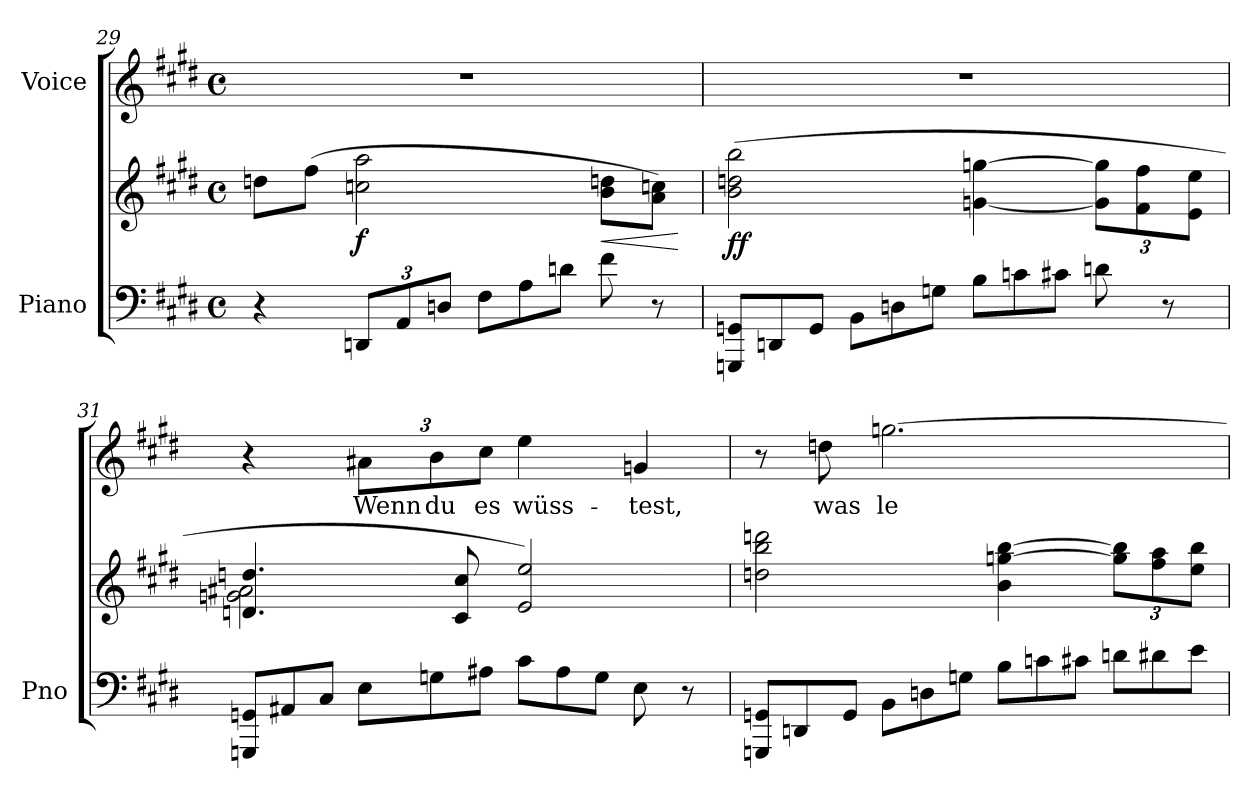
**kern	**kern	**dynam	**kern	**text
*part2	*part2	*part2	*part1	*part1
*staff3	*staff2	*staff2/3	*staff1	*staff1
*I"Piano	*	*	*I"Voice	*
*I'Pno	*	*	*	*
*clefF4	*clefG2	*	*clefG2	*
*k[f#c#g#d#]	*k[f#c#g#d#]	*	*k[f#c#g#d#]	*
*M4/4	*M4/4	*	*M4/4	*
*met(c)	*met(c)	*	*met(c)	*
=29	=29	=29	=29	=29
4r	8ddn\L	.	1r	.
.	(8ff#\J	.	.	.
*Xbrackettup	*	*	*	*
!	!	!LO:DY:b	!	!
12DDn/L	2ccn\ 2aa\	f	.	.
12AA/	.	.	.	.
12Dn/J	.	.	.	.
*Xtuplet	*	*	*	*
12F#\L	.	.	.	.
12A\	.	.	.	.
12dn\J	.	.	.	.
!	!	!LO:HP:b	!	!
8f#\	8b\ 8ddn\L	<	.	.
8r	8a\ 8ccn\J)	.	.	.
.	.	[	.	.
=30	=30	=30	=30	=30
!	!	!LO:DY:b	!	!
12GGGn/ 12GGn/L	(2b\ 2ddn\ 2bb\	ff	1r	.
12DDn/	.	.	.	.
12GG/J	.	.	.	.
12BB\L	.	.	.	.
12Dn\	.	.	.	.
12Gn\J	.	.	.	.
12B\L	[4gn\ [4ggn\	.	.	.
12cn\	.	.	.	.
12c#X\J	.	.	.	.
8dn\	12g\] 12gg\]L	.	.	.
.	12f#\ 12ff#\	.	.	.
8r	.	.	.	.
.	12e\ 12ee\J	.	.	.
=31	=31	=31	=31	=31
*	*^	*	*	*
12GGGn/ 12GGn/L	4.dn/ 4.ddn/	2gn\ 2a#X\	.	4r	.
12AA#X/	.	.	.	.	.
12C#/J	.	.	.	.	.
12E\L	.	.	.	12a#X\L	Wenn
12Gn\	.	.	.	12b\	du
.	8c#/ 8cc#/	.	.	.	.
12A#X\J	.	.	.	12cc#\J	es
12c#\L	2e/ 2ee/)	2ryy	.	4ee\	wüss-
12A#\	.	.	.	.	.
12G\J	.	.	.	.	.
8E\	.	.	.	4gn/	-test,
8r	.	.	.	.	.
*	*v	*v	*	*	*
=32	=32	=32	=32	=32
12GGGn/ 12GGn/L	2ddn\ 2bb\ 2dddn\	.	8r	.
12DDn/	.	.	.	.
.	.	.	8ddn\	was
12GG/J	.	.	.	.
12BB\L	.	.	[>2.ggn\	le-
12Dn\	.	.	.	.
12Gn\J	.	.	.	.
12B\L	4b\ [4ggn\ [4bb\	.	.	.
12cn\	.	.	.	.
12c#X\J	.	.	.	.
*	*Xbrackettup	*	*	*
12dn\L	12gg\] 12bb\]L	.	.	.
12d#X\	12ff#\ 12aa\	.	.	.
12e\J	12ee\ 12bb\J	.	.	.
=	=	=	=	=
*-	*-	*-	*-	*-
